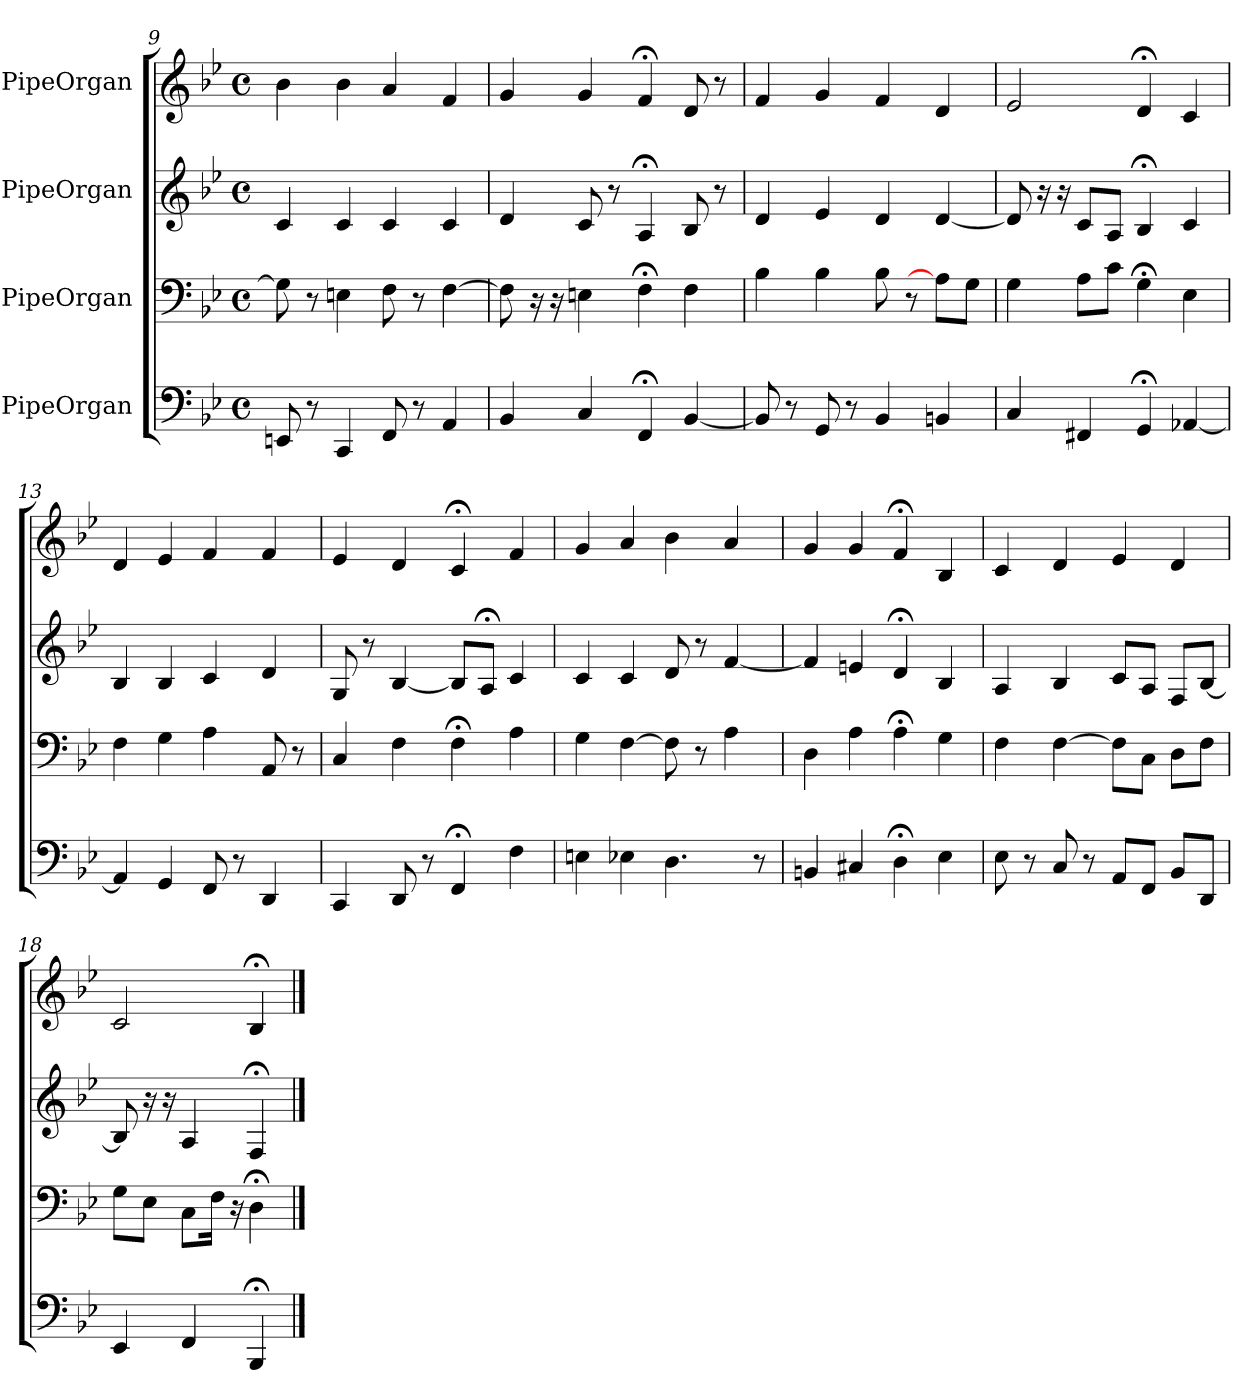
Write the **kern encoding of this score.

**kern	**kern	**kern	**kern
*part4	*part3	*part2	*part1
*staff4	*staff3	*staff2	*staff1
*I"PipeOrgan	*I"PipeOrgan	*I"PipeOrgan	*I"PipeOrgan
*k[b-e-]	*k[b-e-]	*k[b-e-]	*k[b-e-]
*B-:	*B-:	*B-:	*B-:
*M4/4	*M4/4	*M4/4	*M4/4
*met(c)	*met(c)	*met(c)	*met(c)
=9	=9	=9	=9
8EEn	8G]	4c	4b-
8r	8r	.	.
4CC	4En	4c	4b-
8FF	8F	4c	4a
8r	8r	.	.
4AA	[4F	4c	4f
=10	=10	=10	=10
4BB-	8F]	4d	4g
.	16r	.	.
.	16r	.	.
4C	4En	8c	4g
.	.	8r	.
4FF;<	4F;<	4A;<	4f;<
[4BB-	4F	8B-	8d
.	.	8r	8r
=11	=11	=11	=11
8BB-]	4B-	4d	4f
8r	.	.	.
8GG	4B-	4e-	4g
8r	.	.	.
4BB-	8B-	4d	4f
.	8r	.	.
4BBn	8A-L]	[4d	4d
.	8GJ	.	.
=12	=12	=12	=12
4C	4G	8d]	2e-
.	.	16r	.
.	.	16r	.
4FF#X	8AL	8cL	.
.	8cJ	8AJ	.
4GG;<	4G;<	4B-;<	4d;<
[4AA-X	4E-	4c	4c
=13	=13	=13	=13
4AA-]	4F	4B-	4d
4GG	4G	4B-	4e-
8FF	4A	4c	4f
8r	.	.	.
4DD	8AA	4d	4f
.	8r	.	.
=14	=14	=14	=14
4CC	4C	8G	4e-
.	.	8r	.
8DD	4F	[4B-	4d
8r	.	.	.
4FF;<	4F;<	8B-L]	4c;<
.	.	8A;<J	.
4F	4A	4c	4f
=15	=15	=15	=15
4En	4G	4c	4g
4E-X	[4F	4c	4a
4.D	8F]	8d	4b-
.	8r	8r	.
.	4A	[4f	4a
8r	.	.	.
=16	=16	=16	=16
4BBn	4D	4f]	4g
4C#X	4A	4en	4g
4D;<	4A;<	4d;<	4f;<
4E-	4G	4B-	4B-
=17	=17	=17	=17
8E-	4F	4A	4c
8r	.	.	.
8C	[4F	4B-	4d
8r	.	.	.
8AAL	8FL]	8cL	4e-
8FFJ	8CJ	8AJ	.
8BB-L	8DL	8FL	4d
8DDJ	8FJ	[8B-J	.
=18	=18	=18	=18
4EE-	8GL	8B-]	2c
.	8E-J	16r	.
.	.	16r	.
4FF	8CL	4A	.
.	16FJk	.	.
.	16r	.	.
4BBB-;<	4D;<	4F;<	4B-;<
==	==	==	==
*-	*-	*-	*-
